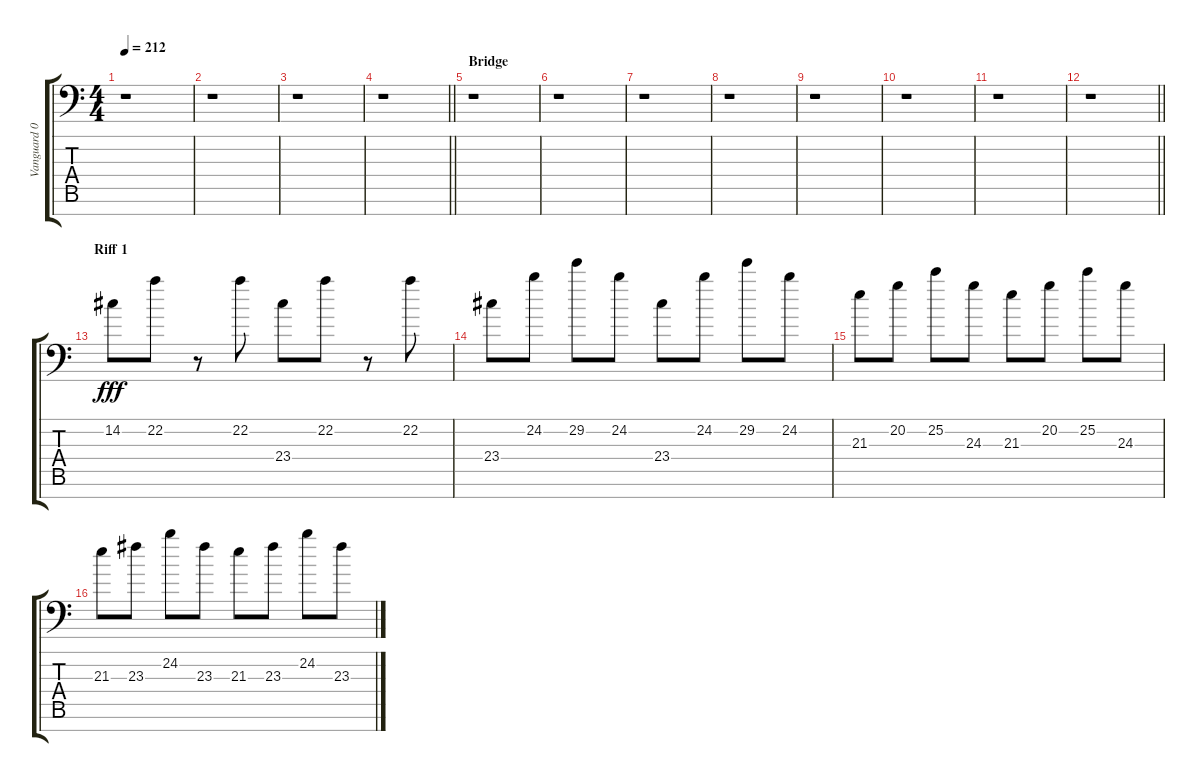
\track ("Vanguard 07" "Vanguard 0") {instrument lead4chiff}
\staff {score tabs}
\tuning (C8 B3 G3 D3 A2 E2 C-1) {hide}
\ts (4 4)
\tempo 212
\clef f4
\ks c
r.1{dy fff} |
r.1 |
r.1 |
\barLineRight lightlight
r.1 |
\section ("" "Bridge")
r.1 |
r.1 |
r.1 |
r.1 |
r.1 |
r.1 |
r.1 |
\barLineRight lightlight
r.1 |
\section ("" "Riff 1")
14.2.8 22.2.8 r.8 22.2.8 23.4.8 22.2.8 r.8 22.2.8 |
23.4.8 24.2.8 29.2.8 24.2.8 23.4.8 24.2.8 29.2.8 24.2.8 |
21.3.8 20.2.8 25.2.8 24.3.8 21.3.8 20.2.8 25.2.8 24.3.8 |
21.3.8 23.3.8 24.2.8 23.3.8 21.3.8 23.3.8 24.2.8 23.3.8
